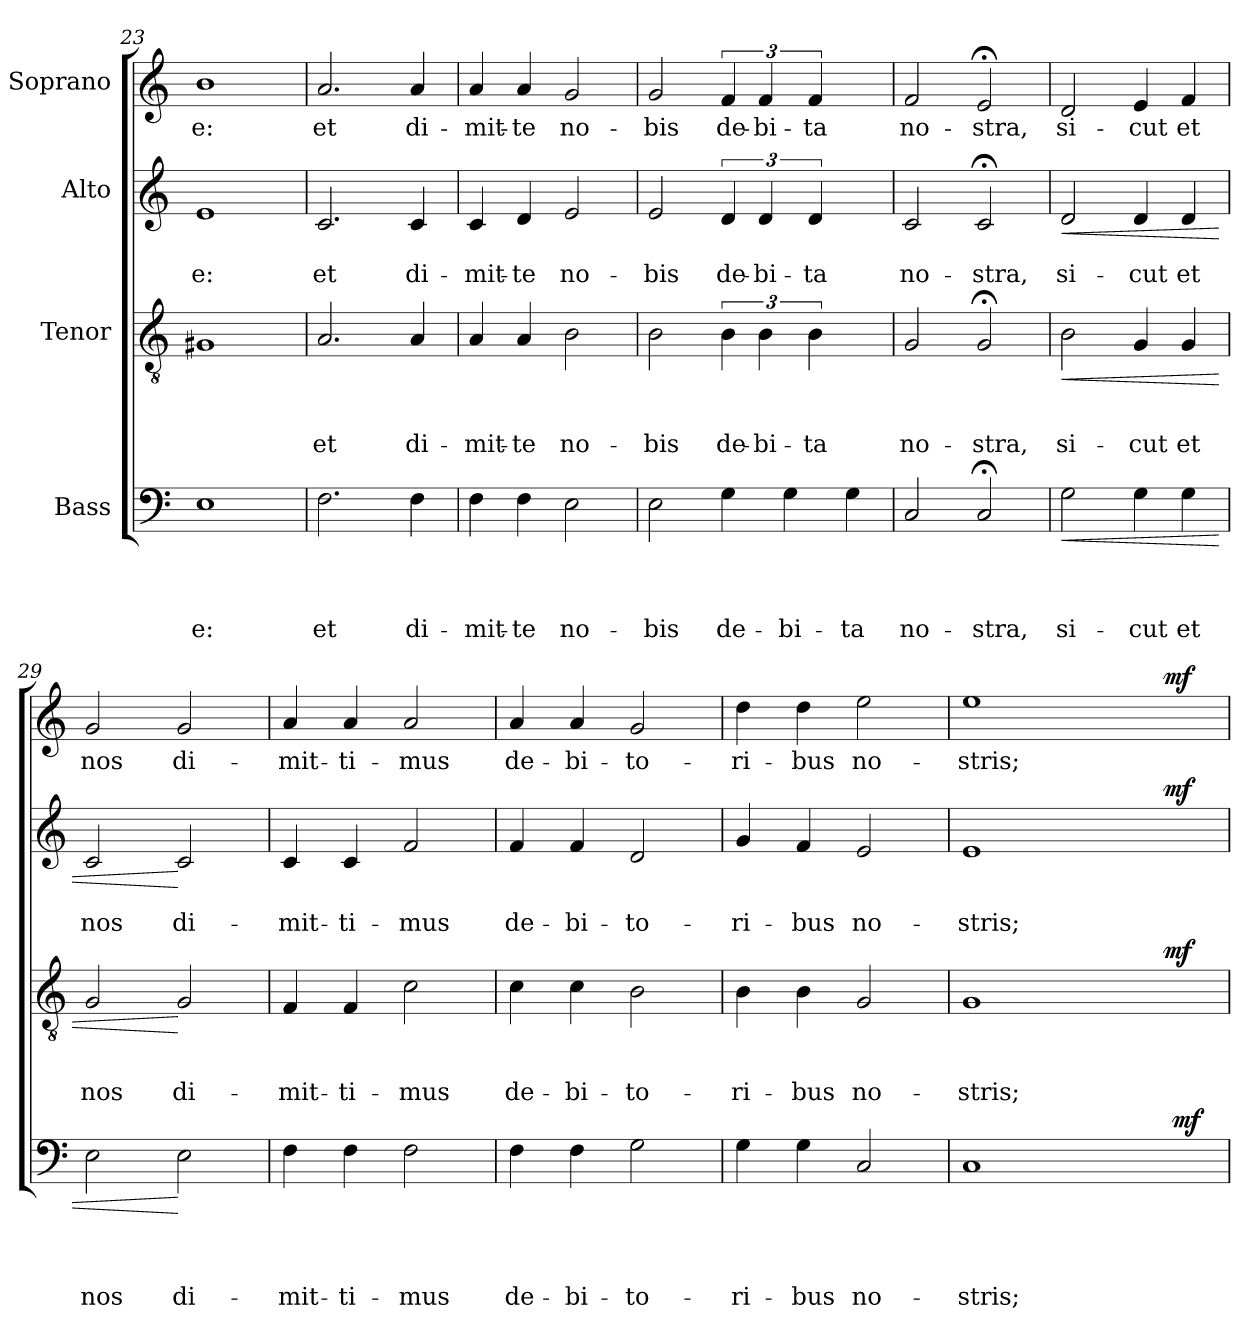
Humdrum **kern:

**kern	**text	**text	**text	**text	**dynam	**kern	**text	**text	**text	**dynam	**kern	**text	**text	**dynam	**kern	**text	**dynam
*part4	*part4	*part4	*part4	*part4	*part4	*part3	*part3	*part3	*part3	*part3	*part2	*part2	*part2	*part2	*part1	*part1	*part1
*staff4	*staff4	*staff4	*staff4	*staff4	*staff4	*staff3	*staff3	*staff3	*staff3	*staff3	*staff2	*staff2	*staff2	*staff2	*staff1	*staff1	*staff1
*I"Bass	*	*	*	*	*	*I"Tenor	*	*	*	*	*I"Alto	*	*	*	*I"Soprano	*	*
*clefF4	*	*	*	*	*	*clefGv2	*	*	*	*	*clefG2	*	*	*	*clefG2	*	*
*k[]	*	*	*	*	*	*k[]	*	*	*	*	*k[]	*	*	*	*k[]	*	*
*C:	*	*	*	*	*	*C:	*	*	*	*	*C:	*	*	*	*C:	*	*
=23	=23	=23	=23	=23	=23	=23	=23	=23	=23	=23	=23	=23	=23	=23	=23	=23	=23
!	!	!	!	!LO:LY:b	!	!	!	!	!	!	!	!	!LO:LY:b	!	!	!LO:LY:b	!
1E	.	.	.	-e:	.	1G#X	.	.	.	.	1e	.	-e:	.	1b	-e:	.
=24	=24	=24	=24	=24	=24	=24	=24	=24	=24	=24	=24	=24	=24	=24	=24	=24	=24
!	!	!	!	!LO:LY:b	!	!	!	!	!LO:LY:b	!	!	!	!LO:LY:b	!	!	!LO:LY:b	!
2.F\	.	.	.	et	.	2.A/	.	.	-et	.	2.c/	.	et	.	2.a/	et	.
!	!	!	!	!LO:LY:b	!	!	!	!	!LO:LY:b	!	!	!	!LO:LY:b	!	!	!LO:LY:b	!
4F\	.	.	.	di-	.	4A/	.	.	di-	.	4c/	.	di-	.	4a/	di-	.
=25	=25	=25	=25	=25	=25	=25	=25	=25	=25	=25	=25	=25	=25	=25	=25	=25	=25
!	!	!	!	!LO:LY:b	!	!	!	!	!LO:LY:b	!	!	!	!LO:LY:b	!	!	!LO:LY:b	!
4F\	.	.	.	-mit-	.	4A/	.	.	-mit-	.	4c/	.	-mit-	.	4a/	-mit-	.
!	!	!	!	!LO:LY:b	!	!	!	!	!LO:LY:b	!	!	!	!LO:LY:b	!	!	!LO:LY:b	!
4F\	.	.	.	-te	.	4A/	.	.	-te	.	4d/	.	-te	.	4a/	-te	.
!	!	!	!	!LO:LY:b	!	!	!	!	!LO:LY:b	!	!	!	!LO:LY:b	!	!	!LO:LY:b	!
2E\	.	.	.	no-	.	2B\	.	.	no-	.	2e/	.	no-	.	2g/	no-	.
!!LO:LB:g=z
=26	=26	=26	=26	=26	=26	=26	=26	=26	=26	=26	=26	=26	=26	=26	=26	=26	=26
!	!	!	!	!LO:LY:b	!	!	!	!	!LO:LY:b	!	!	!	!LO:LY:b	!	!	!LO:LY:b	!
2E\	.	.	.	-bis	.	2B\	.	.	-bis	.	2e/	.	-bis	.	2g/	-bis	.
!	!	!	!	!LO:LY:b	!	!	!	!	!LO:LY:b	!	!	!	!LO:LY:b	!	!	!LO:LY:b	!
4G\	.	.	.	de-	.	6B\	.	.	de-	.	6d/	.	de-	.	6f/	de-	.
!	!	!	!	!	!	!	!	!	!LO:LY:b	!	!	!	!LO:LY:b	!	!	!LO:LY:b	!
.	.	.	.	.	.	6B\	.	.	-bi-	.	6d/	.	-bi-	.	6f/	-bi-	.
!	!	!	!	!LO:LY:b	!	!	!	!	!	!	!	!	!	!	!	!	!
4G>\	.	.	.	-bi-	.	.	.	.	.	.	.	.	.	.	.	.	.
!	!	!	!	!	!	!	!	!	!LO:LY:b	!	!	!	!LO:LY:b	!	!	!LO:LY:b	!
.	.	.	.	.	.	6B\	.	.	-ta	.	6d/	.	-ta	.	6f/	-ta	.
!	!	!	!	!LO:LY:b	!	!	!	!	!	!	!	!	!	!	!	!	!
4G\	.	.	.	-ta	.	4ryy	.	.	.	.	4ryy	.	.	.	4ryy	.	.
=27	=27	=27	=27	=27	=27	=27	=27	=27	=27	=27	=27	=27	=27	=27	=27	=27	=27
!	!	!	!	!LO:LY:b	!	!	!	!	!LO:LY:b	!	!	!	!LO:LY:b	!	!	!LO:LY:b	!
2C/	.	.	.	no-	.	2G/	.	.	no-	.	2c/	.	no-	.	2f/	no-	.
!	!	!	!	!LO:LY:b	!	!	!	!	!LO:LY:b	!	!	!	!LO:LY:b	!	!	!LO:LY:b	!
2C;/	.	.	.	-stra,	.	2G;/	.	.	-stra,	.	2c;/	.	-stra,	.	2e;/	-stra,	.
=28	=28	=28	=28	=28	=28	=28	=28	=28	=28	=28	=28	=28	=28	=28	=28	=28	=28
!	!	!	!	!LO:LY:b	!LO:HP:b	!	!	!	!LO:LY:b	!LO:HP:b	!	!	!LO:LY:b	!LO:HP:b	!	!LO:LY:b	!
2G\	.	.	.	si-	<	2B\	.	.	si-	<	2d/	.	si-	<	2d/	si-	.
!	!	!	!	!LO:LY:b	!	!	!	!	!LO:LY:b	!	!	!	!LO:LY:b	!	!	!LO:LY:b	!
4G\	.	.	.	-cut	.	4G/	.	.	-cut	.	4d/	.	-cut	.	4e/	-cut	.
!	!	!	!	!LO:LY:b	!	!	!	!	!LO:LY:b	!	!	!	!LO:LY:b	!	!	!LO:LY:b	!
4G\	.	.	.	et	.	4G/	.	.	et	.	4d/	.	et	.	4f/	et	.
=29	=29	=29	=29	=29	=29	=29	=29	=29	=29	=29	=29	=29	=29	=29	=29	=29	=29
!	!	!	!	!LO:LY:b	!	!	!	!	!LO:LY:b	!	!	!	!LO:LY:b	!	!	!LO:LY:b	!
2E\	.	.	.	nos	.	2G/	.	.	nos	.	2c/	.	nos	.	2g/	nos	.
!	!	!	!	!LO:LY:b	!	!	!	!	!LO:LY:b	!	!	!	!LO:LY:b	!	!	!LO:LY:b	!
2E\	.	.	.	di-	[	2G/	.	.	di-	[	2c/	.	di-	[	2g/	di-	.
=30	=30	=30	=30	=30	=30	=30	=30	=30	=30	=30	=30	=30	=30	=30	=30	=30	=30
!	!	!	!	!LO:LY:b	!	!	!	!	!LO:LY:b	!	!	!	!LO:LY:b	!	!	!LO:LY:b	!
4F\	.	.	.	-mit-	.	4F/	.	.	-mit-	.	4c/	.	-mit-	.	4a/	-mit-	.
!	!	!	!	!LO:LY:b	!	!	!	!	!LO:LY:b	!	!	!	!LO:LY:b	!	!	!LO:LY:b	!
4F\	.	.	.	-ti-	.	4F/	.	.	-ti-	.	4c/	.	-ti-	.	4a/	-ti-	.
!	!	!	!	!LO:LY:b	!	!	!	!	!LO:LY:b	!	!	!	!LO:LY:b	!	!	!LO:LY:b	!
2F\	.	.	.	-mus	.	2c\	.	.	-mus	.	2f/	.	-mus	.	2a/	-mus	.
!!LO:PB:g=z
=31	=31	=31	=31	=31	=31	=31	=31	=31	=31	=31	=31	=31	=31	=31	=31	=31	=31
!	!	!	!	!LO:LY:b	!	!	!	!	!LO:LY:b	!	!	!	!LO:LY:b	!	!	!LO:LY:b	!
4F\	.	.	.	de-	.	4c\	.	.	de-	.	4f/	.	de-	.	4a/	de-	.
!	!	!	!	!LO:LY:b	!	!	!	!	!LO:LY:b	!	!	!	!LO:LY:b	!	!	!LO:LY:b	!
4F\	.	.	.	-bi-	.	4c\	.	.	-bi-	.	4f/	.	-bi-	.	4a/	-bi-	.
!	!	!	!	!LO:LY:b	!	!	!	!	!LO:LY:b	!	!	!	!LO:LY:b	!	!	!LO:LY:b	!
2G\	.	.	.	-to-	.	2B\	.	.	-to-	.	2d/	.	-to-	.	2g/	-to-	.
=32	=32	=32	=32	=32	=32	=32	=32	=32	=32	=32	=32	=32	=32	=32	=32	=32	=32
!	!	!	!	!LO:LY:b	!	!	!	!	!LO:LY:b	!	!	!	!LO:LY:b	!	!	!LO:LY:b	!
4G\	.	.	.	-ri-	.	4B\	.	.	-ri-	.	4g/	.	-ri-	.	4dd\	-ri-	.
!	!	!	!	!LO:LY:b	!	!	!	!	!LO:LY:b	!	!	!	!LO:LY:b	!	!	!LO:LY:b	!
4G\	.	.	.	-bus	.	4B\	.	.	-bus	.	4f/	.	-bus	.	4dd\	-bus	.
!	!	!	!	!LO:LY:b	!	!	!	!	!LO:LY:b	!	!	!	!LO:LY:b	!	!	!LO:LY:b	!
2C/	.	.	.	no-	.	2G/	.	.	no-	.	2e/	.	no-	.	2ee\	no-	.
=33	=33	=33	=33	=33	=33	=33	=33	=33	=33	=33	=33	=33	=33	=33	=33	=33	=33
!	!	!	!	!LO:LY:b	!	!	!	!	!LO:LY:b	!	!	!	!LO:LY:b	!	!	!LO:LY:b	!
*^	*	*	*	*	*	*^	*	*	*	*	*^	*	*	*	*^	*	*
1C	2ryy	.	.	.	-stris;	.	1G	3%2ryy	.	.	-stris;	.	1e	3%2ryy	.	-stris;	.	1ee	3%2ryy	-stris;	.
.	4ryy	.	.	.	.	.	.	.	.	.	.	.	.	.	.	.	.	.	.	.	.
.	.	.	.	.	.	.	.	6ryy	.	.	.	.	.	6ryy	.	.	.	.	6ryy	.	.
.	16.ryy	.	.	.	.	.	.	.	.	.	.	.	.	.	.	.	.	.	.	.	.
!	!	!	!	!	!	!	!	!	!	!	!	!LO:DY:b	!	!	!	!	!LO:DY:b	!	!	!	!LO:DY:b
.	.	.	.	.	.	.	.	6ryy	.	.	.	mf	.	6ryy	.	.	mf	.	6ryy	.	mf
!	!	!	!	!	!	!LO:DY:b	!	!	!	!	!	!	!	!	!	!	!	!	!	!	!
.	8ryy	.	.	.	.	mf	.	.	.	.	.	.	.	.	.	.	.	.	.	.	.
.	32ryy	.	.	.	.	.	.	.	.	.	.	.	.	.	.	.	.	.	.	.	.
*v	*v	*	*	*	*	*	*	*	*	*	*	*	*v	*v	*	*	*	*v	*v	*	*
*	*	*	*	*	*	*v	*v	*	*	*	*	*	*	*	*	*	*	*
=	=	=	=	=	=	=	=	=	=	=	=	=	=	=	=	=	=
*-	*-	*-	*-	*-	*-	*-	*-	*-	*-	*-	*-	*-	*-	*-	*-	*-	*-
